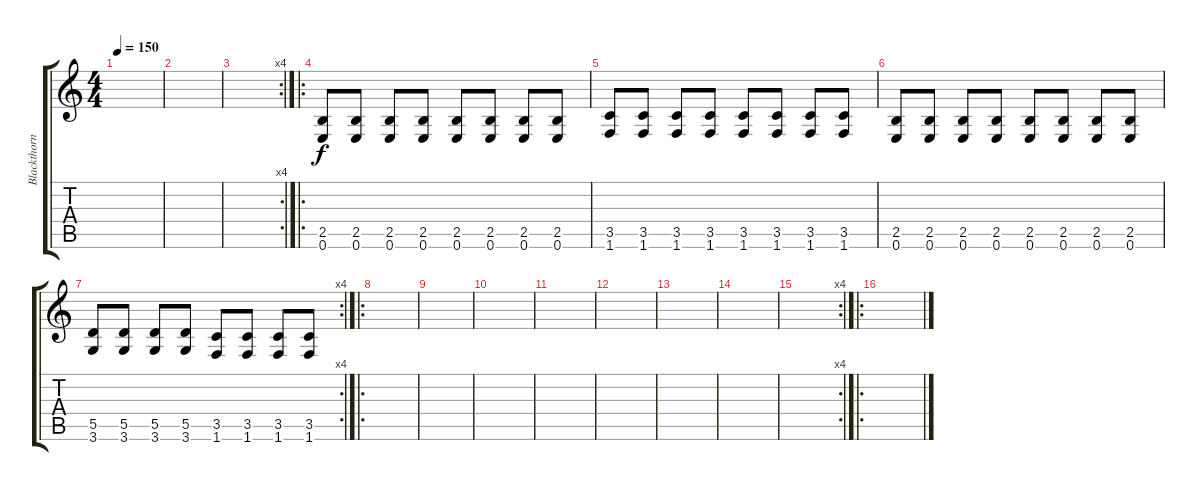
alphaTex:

\track ("Blackthorn" "Blackthorn") {instrument distortionguitar}
\staff {score tabs}
\tuning (E4 B3 G3 D3 A2 E2) {hide}
\ts (4 4)
\tempo 150
\clef g2
\ks c
|
|
\rc 4
|
\ro
(2.5 0.6).8 (2.5 0.6).8 (2.5 0.6).8 (2.5 0.6).8 (2.5 0.6).8 (2.5 0.6).8 (2.5 0.6).8 (2.5 0.6).8 |
(3.5 1.6).8 (3.5 1.6).8 (3.5 1.6).8 (3.5 1.6).8 (3.5 1.6).8 (3.5 1.6).8 (3.5 1.6).8 (3.5 1.6).8 |
(2.5 0.6).8 (2.5 0.6).8 (2.5 0.6).8 (2.5 0.6).8 (2.5 0.6).8 (2.5 0.6).8 (2.5 0.6).8 (2.5 0.6).8 |
\rc 4
(5.5 3.6).8 (5.5 3.6).8 (5.5 3.6).8 (5.5 3.6).8 (3.5 1.6).8 (3.5 1.6).8 (3.5 1.6).8 (3.5 1.6).8 |
\ro
|
|
|
|
|
|
|
\rc 4
|
\ro
